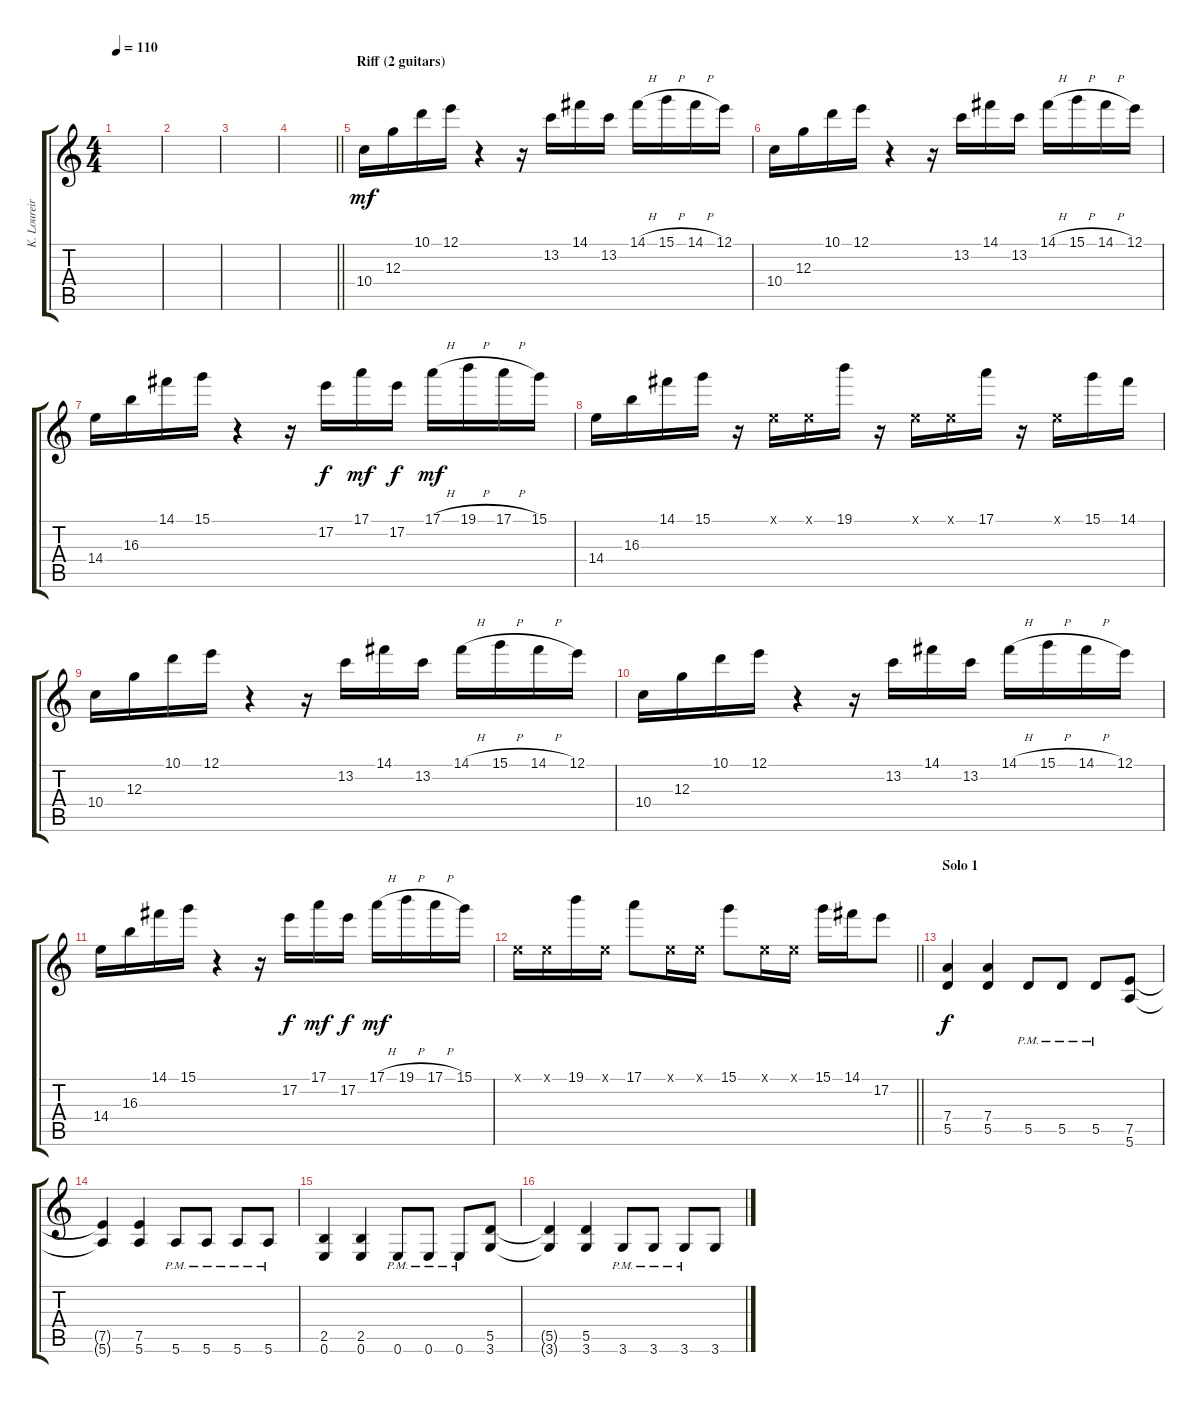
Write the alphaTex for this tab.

\track ("K. Loureiro" "K. Loureir") {instrument overdrivenguitar}
\staff {score tabs}
\tuning (E4 B3 G3 D3 A2 E2) {hide}
\ts (4 4)
\tempo 110
\clef g2
\ks c
|
|
|
\barLineRight lightlight
|
\section ("" "Riff (2 guitars)")
10.4.16{dy mf volume 13 instrument distortionguitar} 12.3.16 10.1.16 12.1.16 r.4 r.16 13.2.16 14.1.16 13.2.16 14.1{h}.16 15.1{h}.16 14.1{h}.16 12.1.16 |
10.4.16 12.3.16 10.1.16 12.1.16 r.4 r.16 13.2.16 14.1.16 13.2.16 14.1{h}.16 15.1{h}.16 14.1{h}.16 12.1.16 |
14.4.16 16.3.16 14.1.16 15.1.16 r.4 r.16 17.2.16{dy f} 17.1.16{dy mf} 17.2.16{dy f} 17.1{h}.16{dy mf} 19.1{h}.16 17.1{h}.16 15.1.16 |
14.4.16 16.3.16 14.1.16 15.1.16 r.16 0.1{x}.16 0.1{x}.16 19.1.16 r.16 0.1{x}.16 0.1{x}.16 17.1.16 r.16 0.1{x}.16 15.1.16 14.1.16 |
10.4.16 12.3.16 10.1.16 12.1.16 r.4 r.16 13.2.16 14.1.16 13.2.16 14.1{h}.16 15.1{h}.16 14.1{h}.16 12.1.16 |
10.4.16 12.3.16 10.1.16 12.1.16 r.4 r.16 13.2.16 14.1.16 13.2.16 14.1{h}.16 15.1{h}.16 14.1{h}.16 12.1.16 |
14.4.16 16.3.16 14.1.16 15.1.16 r.4 r.16 17.2.16{dy f} 17.1.16{dy mf} 17.2.16{dy f} 17.1{h}.16{dy mf} 19.1{h}.16 17.1{h}.16 15.1.16 |
\barLineRight lightlight
0.1{x}.16 0.1{x}.16 19.1.16 0.1{x}.16 17.1.8 0.1{x}.16 0.1{x}.16 15.1.8 0.1{x}.16 0.1{x}.16 15.1.16 14.1.16 17.2.8 |
\section ("" "Solo 1")
(7.4 5.5).4{dy f} (7.4 5.5).4 5.5{pm}.8 5.5{pm}.8 5.5{pm}.8 (7.5 5.6).8 |
(7.5{t} 5.6{t}).4 (7.5 5.6).4 5.6{pm}.8 5.6{pm}.8 5.6{pm}.8 5.6{pm}.8 |
(2.5 0.6).4 (2.5 0.6).4 0.6{pm}.8 0.6{pm}.8 0.6{pm}.8 (5.5 3.6).8 |
(5.5{t} 3.6{t}).4 (5.5 3.6).4 3.6{pm}.8 3.6{pm}.8 3.6{pm}.8 3.6.8
